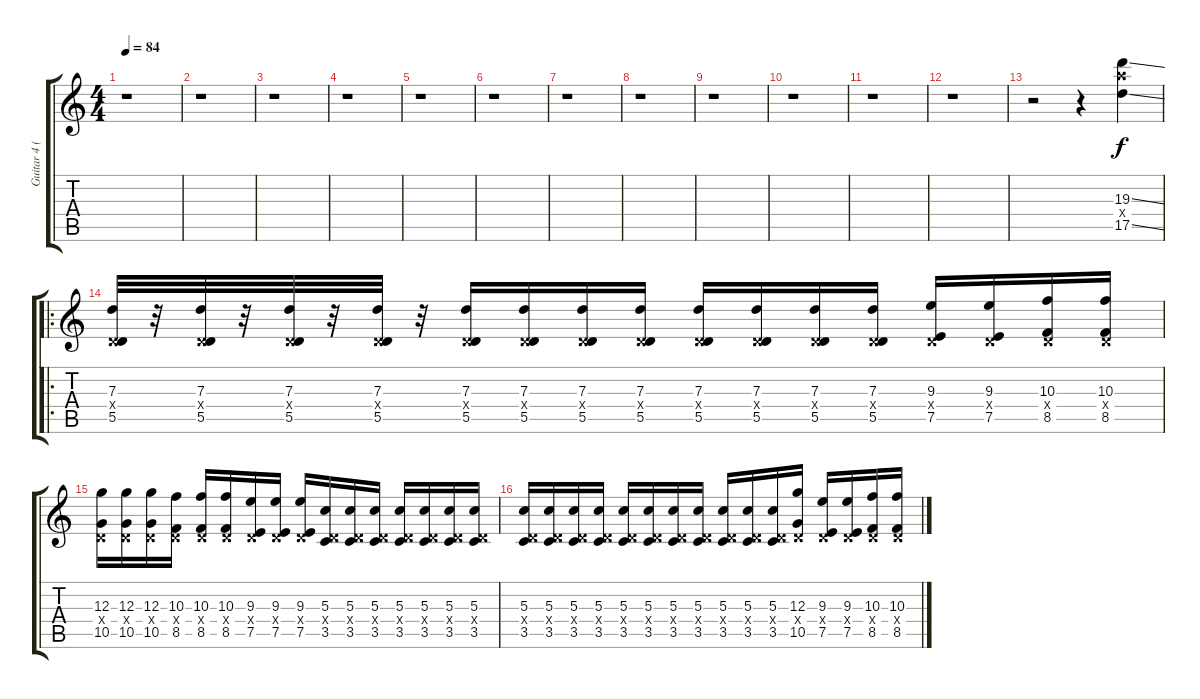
\track ("Guitar 4 (w/talk box)" "Guitar 4 (") {instrument distortionguitar}
\staff {score tabs}
\tuning (E4 B3 G3 D3 A2 D2) {hide}
\ts (4 4)
\tempo 84
\clef g2
\ks c
r.1{dy f} |
r.1 |
r.1 |
r.1 |
r.1 |
r.1 |
r.1 |
r.1 |
r.1 |
r.1 |
r.1 |
r.1 |
r.2 r.4 (19.3{ss} 19.4{x} 17.5{ss}).4 |
\ro
(7.3 0.4{x} 5.5).32 r.32 (7.3 0.4{x} 5.5).32 r.32 (7.3 0.4{x} 5.5).32 r.32 (7.3 0.4{x} 5.5).32 r.32 (7.3 0.4{x} 5.5).16 (7.3 0.4{x} 5.5).16 (7.3 0.4{x} 5.5).16 (7.3 0.4{x} 5.5).16 (7.3 0.4{x} 5.5).16 (7.3 0.4{x} 5.5).16 (7.3 0.4{x} 5.5).16 (7.3 0.4{x} 5.5).16 (9.3 0.4{x} 7.5).16 (9.3 0.4{x} 7.5).16 (10.3 0.4{x} 8.5).16 (10.3 0.4{x} 8.5).16 |
(12.3 0.4{x} 10.5).16 (12.3 0.4{x} 10.5).16 (12.3 0.4{x} 10.5).16 (10.3 0.4{x} 8.5).16 (10.3 0.4{x} 8.5).16 (10.3 0.4{x} 8.5).16 (9.3 0.4{x} 7.5).16 (9.3 0.4{x} 7.5).16 (9.3 0.4{x} 7.5).16 (5.3 0.4{x} 3.5).16 (5.3 0.4{x} 3.5).16 (5.3 0.4{x} 3.5).16 (5.3 0.4{x} 3.5).16 (5.3 0.4{x} 3.5).16 (5.3 0.4{x} 3.5).16 (5.3 0.4{x} 3.5).16 |
(5.3 0.4{x} 3.5).16 (5.3 0.4{x} 3.5).16 (5.3 0.4{x} 3.5).16 (5.3 0.4{x} 3.5).16 (5.3 0.4{x} 3.5).16 (5.3 0.4{x} 3.5).16 (5.3 0.4{x} 3.5).16 (5.3 0.4{x} 3.5).16 (5.3 0.4{x} 3.5).16 (5.3 0.4{x} 3.5).16 (5.3 0.4{x} 3.5).16 (12.3 0.4{x} 10.5).16 (9.3 0.4{x} 7.5).16 (9.3 0.4{x} 7.5).16 (10.3 0.4{x} 8.5).16 (10.3 0.4{x} 8.5).16
